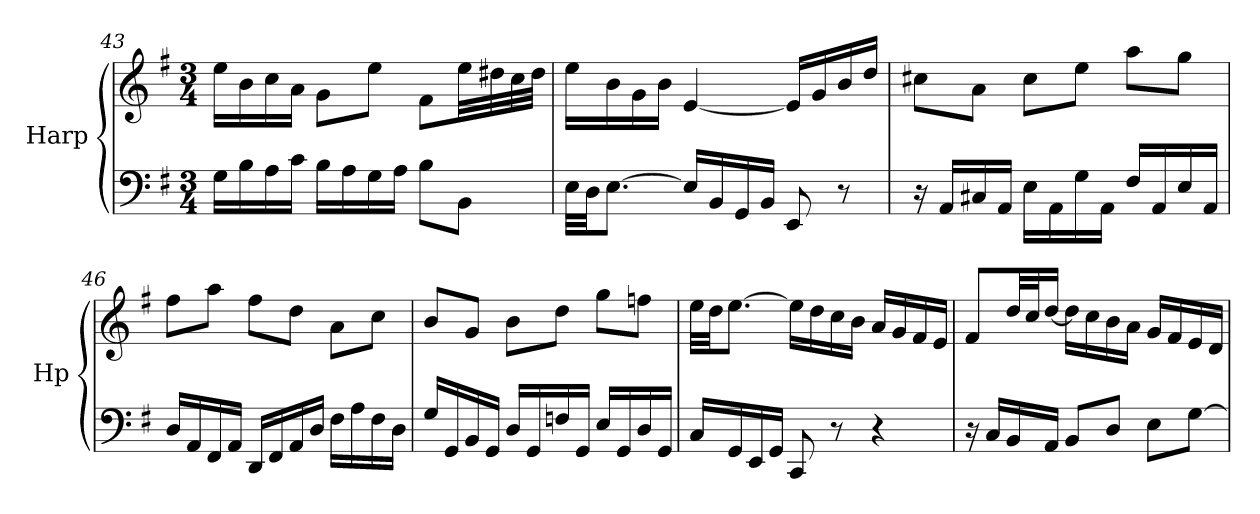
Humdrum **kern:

**kern	**kern
*part1	*part1
*staff2	*staff1
*I"Harp	*
*I'Hp	*
!!LO:LB:g=z
*clefF4	*clefG2
*k[f#]	*k[f#]
*M3/4	*M3/4
=43	=43
16G\LL	16ee\LL
16B\	16b\
16A\	16cc\
16c\JJ	16a\JJ
16B\LL	8g\L
16A\	.
16G\	8ee\J
16A\JJ	.
8B\L	8f#\L
8BB\J	32ee\LL
.	32dd#X\
.	32cc\
.	32dd#\JJJ
=44	=44
32E\LLL	16ee\LL
32D\JJ	.
[8.E\J	16b\
.	16g\
.	16b\JJ
16E/LL]	[4e/
16BB/	.
16GG/	.
16BB/JJ	.
8EE/	16e/LL]
.	16g/
8r	16b/
.	16dd/JJ
=45	=45
16r	8cc#X\L
16AA/LL	.
16C#X/	8a\J
16AA/JJ	.
16E\LL	8cc#\L
16AA\	.
16G\	8ee\J
16AA\JJ	.
16F#/LL	8aa\L
16AA/	.
16E/	8gg\J
16AA/JJ	.
!!LO:LB:g=z
=46	=46
16D/LL	8ff#\L
16AA/	.
16FF#/	8aa\J
16AA/JJ	.
16DD/LL	8ff#\L
16FF#/	.
16AA/	8dd\J
16D/JJ	.
16F#\LL	8a\L
16A\	.
16F#\	8cc\J
16D\JJ	.
=47	=47
16G/LL	8b/L
16GG/	.
16BB/	8g/J
16GG/JJ	.
16D/LL	8b\L
16GG/	.
16Fn/	8dd\J
16GG/JJ	.
16E/LL	8gg\L
16GG/	.
16D/	8ffn\J
16GG/JJ	.
=48	=48
16C/LL	32ee\LLL
.	32dd\JJ
16GG/	[8.ee\J
16EE/	.
16GG/JJ	.
8CC/	16ee\LL]
.	16dd\
8r	16cc\
.	16b\JJ
4r	16a/LL
.	16g/
.	16f#/
.	16e/JJ
!!LO:LB:g=z
=49	=49
16r	8f#/L
16C/LL	.
16BB/	32dd/LL
.	32cc/J
16AA/JJ	[16dd/JJ
8BB/L	16dd\LL]
.	16cc\
8D/J	16b\
.	16a\JJ
8E\L	16g/LL
.	16f#/
[8G\J	16e/
.	16d/JJ
=	=
*-	*-
